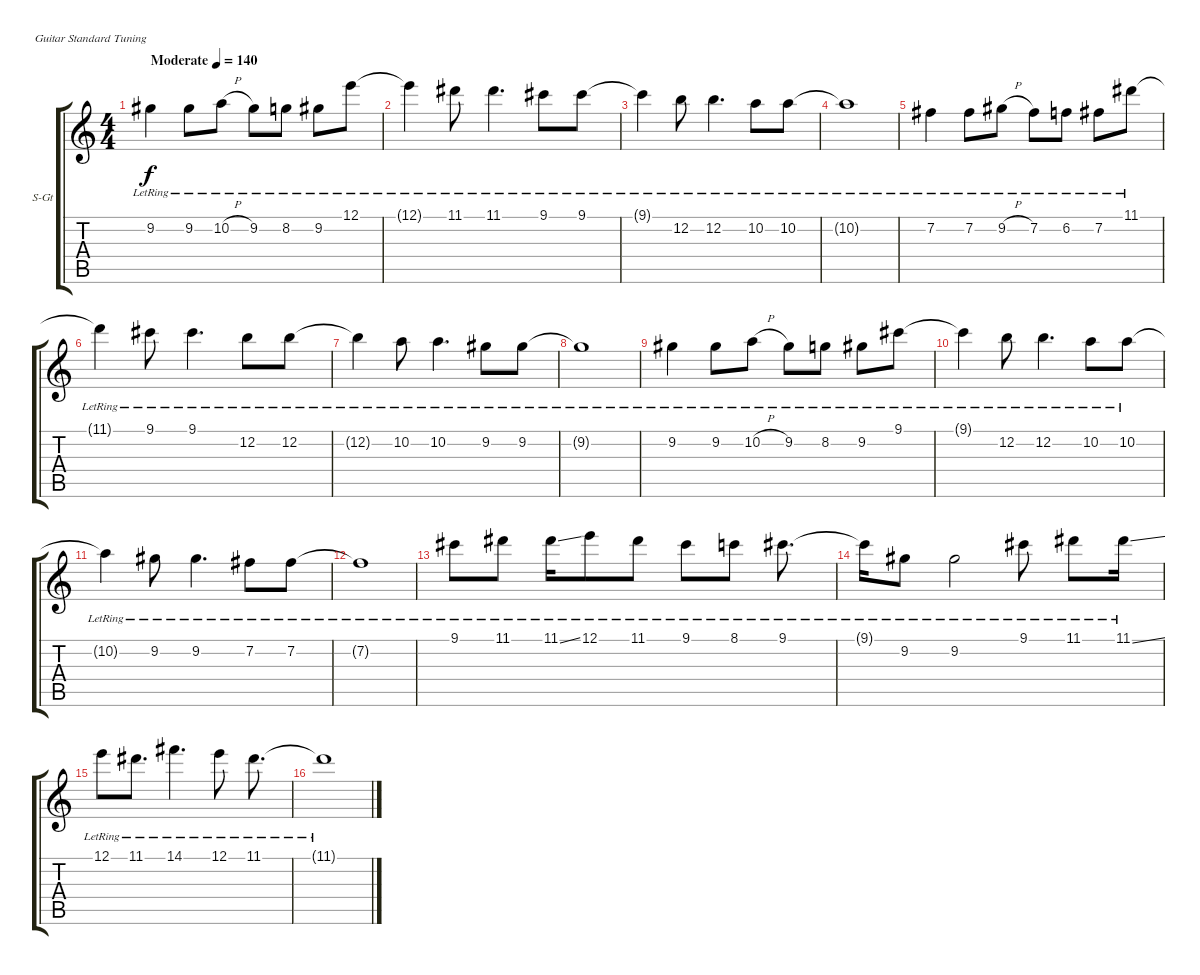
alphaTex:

\bracketExtendMode groupsimilarinstruments
\firstSystemTrackNameOrientation horizontal
\otherSystemsTrackNameOrientation horizontal
\track ("Track 1" "S-Gt") {instrument acousticguitarsteel}
\staff {score tabs}
\tuning (E4 B3 G3 D3 A2 E2)
\ts (4 4)
\beaming (8 2 2 2 2)
\tempo (140 "Moderate")
\clef g2
\ks c
9.2{lr}.4{dy f instrument acousticguitarsteel} 9.2{lr}.8 10.2{h lr}.8 9.2{lr}.8 8.2{lr}.8 9.2{lr}.8 12.1{lr}.8 |
12.1{lr t}.4 11.1{lr}.8 11.1{lr}.4{d} 9.1{lr}.8 9.1{lr}.8 |
9.1{lr t}.4 12.2{lr}.8 12.2{lr}.4{d} 10.2{lr}.8 10.2{lr}.8 |
10.2{lr t}.1 |
7.2{lr}.4 7.2{lr}.8 9.2{h lr}.8 7.2{lr}.8 6.2{lr}.8 7.2{lr}.8 11.1{lr}.8 |
11.1{lr t}.4 9.1{lr}.8 9.1{lr}.4{d} 12.2{lr}.8 12.2{lr}.8 |
12.2{lr t}.4 10.2{lr}.8 10.2{lr}.4{d} 9.2{lr}.8 9.2{lr}.8 |
9.2{lr t}.1 |
9.2{lr}.4 9.2{lr}.8 10.2{h lr}.8 9.2{lr}.8 8.2{lr}.8 9.2{lr}.8 9.1{lr}.8 |
9.1{lr t}.4 12.2{lr}.8 12.2{lr}.4{d} 10.2{lr}.8 10.2{lr}.8 |
10.2{lr t}.4 9.2{lr}.8 9.2{lr}.4{d} 7.2{lr}.8 7.2{lr}.8 |
7.2{lr t}.1 |
9.1{lr}.8 11.1{lr}.8 11.1{ss lr}.16 12.1{lr}.8 11.1{lr}.8 9.1{lr}.8 8.1{lr}.8 9.1{lr}.8{d} |
9.1{lr t}.16 9.2{lr}.8 9.2{lr}.2 9.1{lr}.8 11.1{lr}.8 11.1{ss lr}.16 |
12.1{lr}.8 11.1{lr}.8{d} 14.1{lr}.4{d} 12.1{lr}.8 11.1{lr}.8{d} |
11.1{lr t}.1
